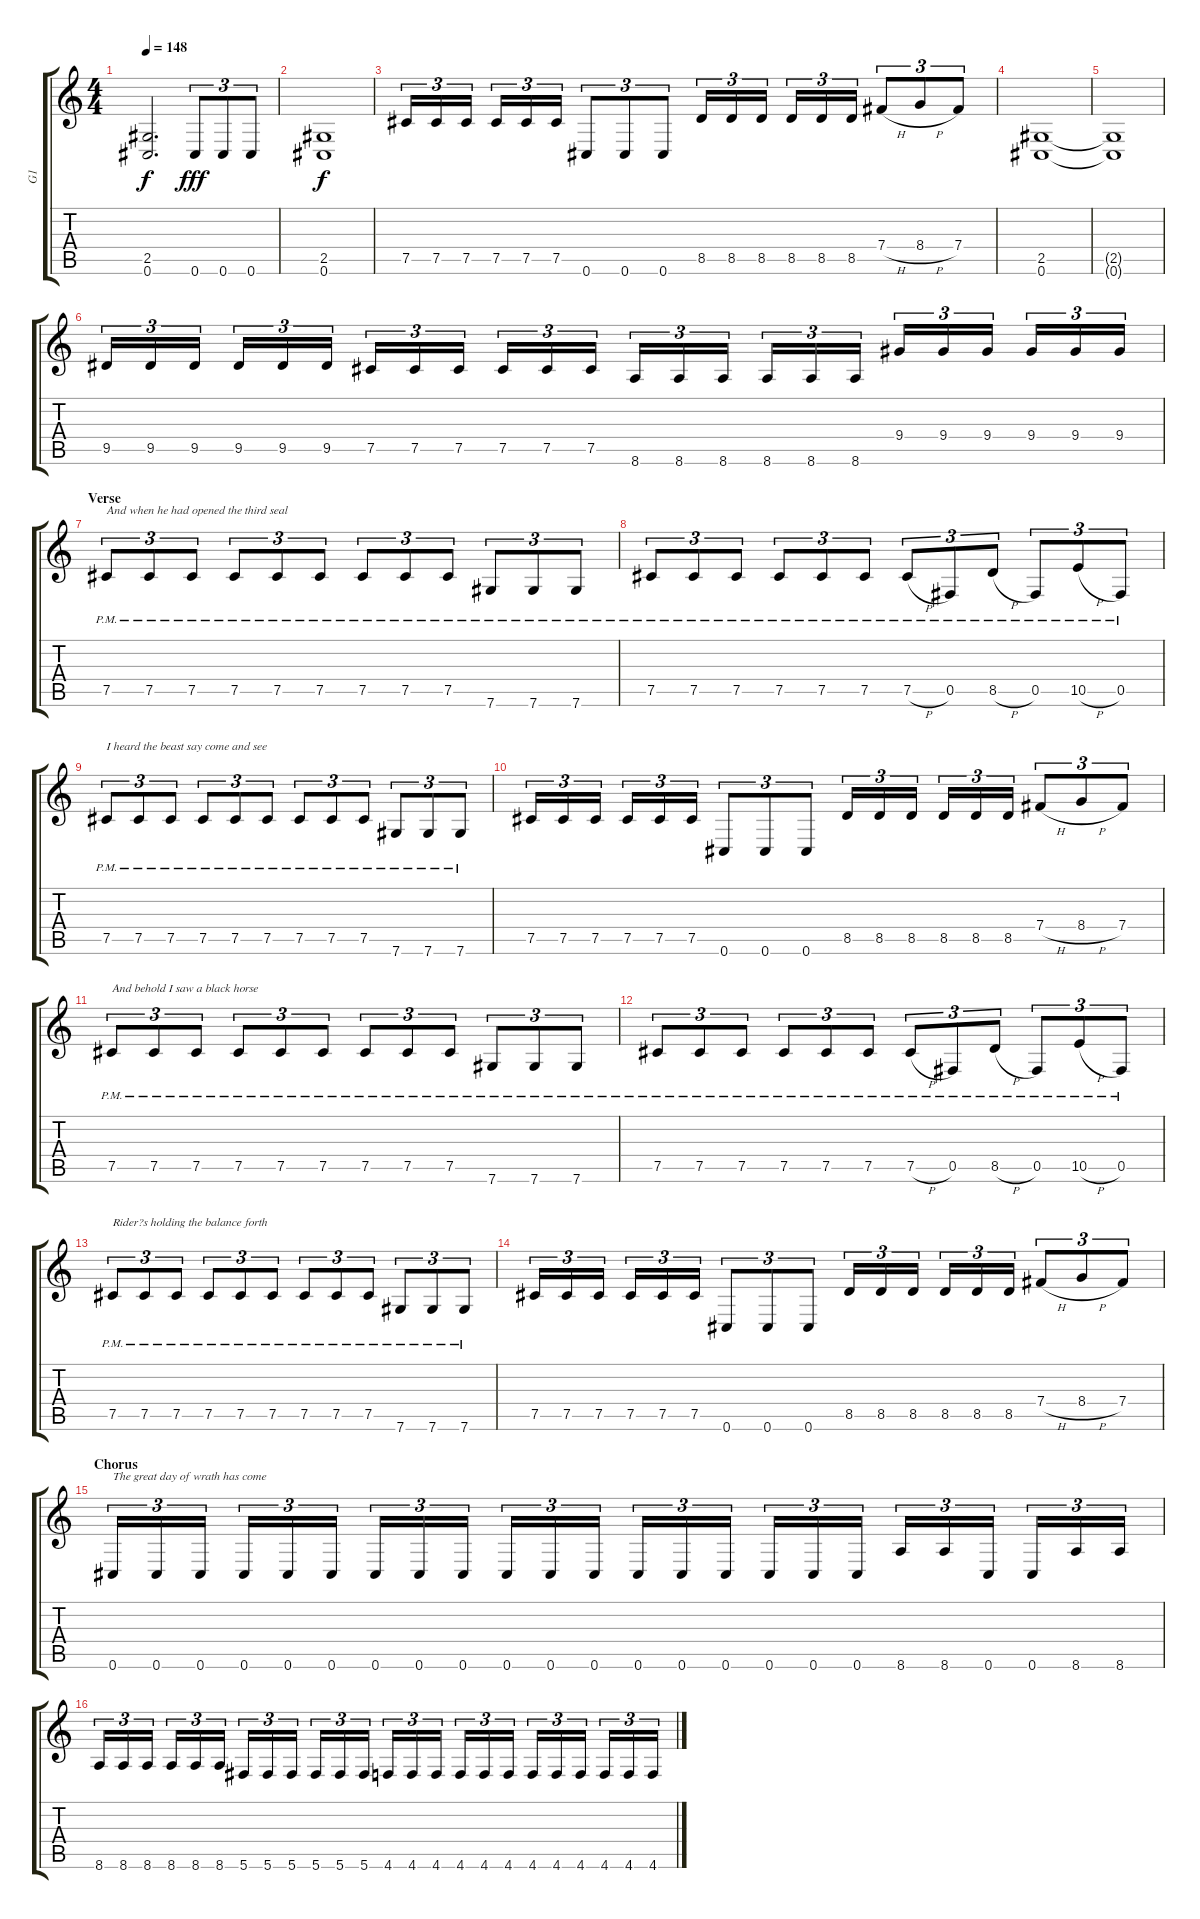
\track ("G1" "G1") {instrument distortionguitar}
\staff {score tabs}
\tuning (Db4 Ab3 E3 B2 Gb2 Db2) {hide}
\ts (4 4)
\tempo 148
\clef g2
\ks c
(2.5{t} 0.6{t}).2{d dy f} 0.6.8{tu (3 2) dy fff} 0.6.8{tu (3 2)} 0.6.8{tu (3 2)} |
(2.5 0.6).1{dy f} |
7.5.16{tu (3 2)} 7.5.16{tu (3 2)} 7.5.16{tu (3 2)} 7.5.16{tu (3 2)} 7.5.16{tu (3 2)} 7.5.16{tu (3 2)} 0.6.8{tu (3 2)} 0.6.8{tu (3 2)} 0.6.8{tu (3 2)} 8.5.16{tu (3 2)} 8.5.16{tu (3 2)} 8.5.16{tu (3 2)} 8.5.16{tu (3 2)} 8.5.16{tu (3 2)} 8.5.16{tu (3 2)} 7.4{h}.8{tu (3 2)} 8.4{h}.8{tu (3 2)} 7.4.8{tu (3 2)} |
(2.5 0.6).1 |
(2.5{t} 0.6{t}).1 |
9.5.16{tu (3 2)} 9.5.16{tu (3 2)} 9.5.16{tu (3 2)} 9.5.16{tu (3 2)} 9.5.16{tu (3 2)} 9.5.16{tu (3 2)} 7.5.16{tu (3 2)} 7.5.16{tu (3 2)} 7.5.16{tu (3 2)} 7.5.16{tu (3 2)} 7.5.16{tu (3 2)} 7.5.16{tu (3 2)} 8.6.16{tu (3 2)} 8.6.16{tu (3 2)} 8.6.16{tu (3 2)} 8.6.16{tu (3 2)} 8.6.16{tu (3 2)} 8.6.16{tu (3 2)} 9.4.16{tu (3 2)} 9.4.16{tu (3 2)} 9.4.16{tu (3 2)} 9.4.16{tu (3 2)} 9.4.16{tu (3 2)} 9.4.16{tu (3 2)} |
\section ("" "Verse")
7.5{pm}.8{tu (3 2) txt "And when he had opened the third seal"} 7.5{pm}.8{tu (3 2)} 7.5{pm}.8{tu (3 2)} 7.5{pm}.8{tu (3 2)} 7.5{pm}.8{tu (3 2)} 7.5{pm}.8{tu (3 2)} 7.5{pm}.8{tu (3 2)} 7.5{pm}.8{tu (3 2)} 7.5{pm}.8{tu (3 2)} 7.6{pm}.8{tu (3 2)} 7.6{pm}.8{tu (3 2)} 7.6{pm}.8{tu (3 2)} |
7.5{pm}.8{tu (3 2)} 7.5{pm}.8{tu (3 2)} 7.5{pm}.8{tu (3 2)} 7.5{pm}.8{tu (3 2)} 7.5{pm}.8{tu (3 2)} 7.5{pm}.8{tu (3 2)} 7.5{h pm}.8{tu (3 2)} 0.5{pm}.8{tu (3 2)} 8.5{h pm}.8{tu (3 2)} 0.5{pm}.8{tu (3 2)} 10.5{h pm}.8{tu (3 2)} 0.5{pm}.8{tu (3 2)} |
7.5{pm}.8{tu (3 2) txt "I heard the beast say come and see"} 7.5{pm}.8{tu (3 2)} 7.5{pm}.8{tu (3 2)} 7.5{pm}.8{tu (3 2)} 7.5{pm}.8{tu (3 2)} 7.5{pm}.8{tu (3 2)} 7.5{pm}.8{tu (3 2)} 7.5{pm}.8{tu (3 2)} 7.5{pm}.8{tu (3 2)} 7.6{pm}.8{tu (3 2)} 7.6{pm}.8{tu (3 2)} 7.6{pm}.8{tu (3 2)} |
7.5.16{tu (3 2)} 7.5.16{tu (3 2)} 7.5.16{tu (3 2)} 7.5.16{tu (3 2)} 7.5.16{tu (3 2)} 7.5.16{tu (3 2)} 0.6.8{tu (3 2)} 0.6.8{tu (3 2)} 0.6.8{tu (3 2)} 8.5.16{tu (3 2)} 8.5.16{tu (3 2)} 8.5.16{tu (3 2)} 8.5.16{tu (3 2)} 8.5.16{tu (3 2)} 8.5.16{tu (3 2)} 7.4{h}.8{tu (3 2)} 8.4{h}.8{tu (3 2)} 7.4.8{tu (3 2)} |
7.5{pm}.8{tu (3 2) txt "And behold I saw a black horse"} 7.5{pm}.8{tu (3 2)} 7.5{pm}.8{tu (3 2)} 7.5{pm}.8{tu (3 2)} 7.5{pm}.8{tu (3 2)} 7.5{pm}.8{tu (3 2)} 7.5{pm}.8{tu (3 2)} 7.5{pm}.8{tu (3 2)} 7.5{pm}.8{tu (3 2)} 7.6{pm}.8{tu (3 2)} 7.6{pm}.8{tu (3 2)} 7.6{pm}.8{tu (3 2)} |
7.5{pm}.8{tu (3 2)} 7.5{pm}.8{tu (3 2)} 7.5{pm}.8{tu (3 2)} 7.5{pm}.8{tu (3 2)} 7.5{pm}.8{tu (3 2)} 7.5{pm}.8{tu (3 2)} 7.5{h pm}.8{tu (3 2)} 0.5{pm}.8{tu (3 2)} 8.5{h pm}.8{tu (3 2)} 0.5{pm}.8{tu (3 2)} 10.5{h pm}.8{tu (3 2)} 0.5{pm}.8{tu (3 2)} |
7.5{pm}.8{tu (3 2) txt "Rider?s holding the balance forth"} 7.5{pm}.8{tu (3 2)} 7.5{pm}.8{tu (3 2)} 7.5{pm}.8{tu (3 2)} 7.5{pm}.8{tu (3 2)} 7.5{pm}.8{tu (3 2)} 7.5{pm}.8{tu (3 2)} 7.5{pm}.8{tu (3 2)} 7.5{pm}.8{tu (3 2)} 7.6{pm}.8{tu (3 2)} 7.6{pm}.8{tu (3 2)} 7.6{pm}.8{tu (3 2)} |
7.5.16{tu (3 2)} 7.5.16{tu (3 2)} 7.5.16{tu (3 2)} 7.5.16{tu (3 2)} 7.5.16{tu (3 2)} 7.5.16{tu (3 2)} 0.6.8{tu (3 2)} 0.6.8{tu (3 2)} 0.6.8{tu (3 2)} 8.5.16{tu (3 2)} 8.5.16{tu (3 2)} 8.5.16{tu (3 2)} 8.5.16{tu (3 2)} 8.5.16{tu (3 2)} 8.5.16{tu (3 2)} 7.4{h}.8{tu (3 2)} 8.4{h}.8{tu (3 2)} 7.4.8{tu (3 2)} |
\section ("" "Chorus")
0.6.16{tu (3 2) txt "The great day of wrath has come"} 0.6.16{tu (3 2)} 0.6.16{tu (3 2)} 0.6.16{tu (3 2)} 0.6.16{tu (3 2)} 0.6.16{tu (3 2)} 0.6.16{tu (3 2)} 0.6.16{tu (3 2)} 0.6.16{tu (3 2)} 0.6.16{tu (3 2)} 0.6.16{tu (3 2)} 0.6.16{tu (3 2)} 0.6.16{tu (3 2)} 0.6.16{tu (3 2)} 0.6.16{tu (3 2)} 0.6.16{tu (3 2)} 0.6.16{tu (3 2)} 0.6.16{tu (3 2)} 8.6.16{tu (3 2)} 8.6.16{tu (3 2)} 0.6.16{tu (3 2)} 0.6.16{tu (3 2)} 8.6.16{tu (3 2)} 8.6.16{tu (3 2)} |
8.6.16{tu (3 2)} 8.6.16{tu (3 2)} 8.6.16{tu (3 2)} 8.6.16{tu (3 2)} 8.6.16{tu (3 2)} 8.6.16{tu (3 2)} 5.6.16{tu (3 2)} 5.6.16{tu (3 2)} 5.6.16{tu (3 2)} 5.6.16{tu (3 2)} 5.6.16{tu (3 2)} 5.6.16{tu (3 2)} 4.6.16{tu (3 2)} 4.6.16{tu (3 2)} 4.6.16{tu (3 2)} 4.6.16{tu (3 2)} 4.6.16{tu (3 2)} 4.6.16{tu (3 2)} 4.6.16{tu (3 2)} 4.6.16{tu (3 2)} 4.6.16{tu (3 2)} 4.6.16{tu (3 2)} 4.6.16{tu (3 2)} 4.6.16{tu (3 2)}
